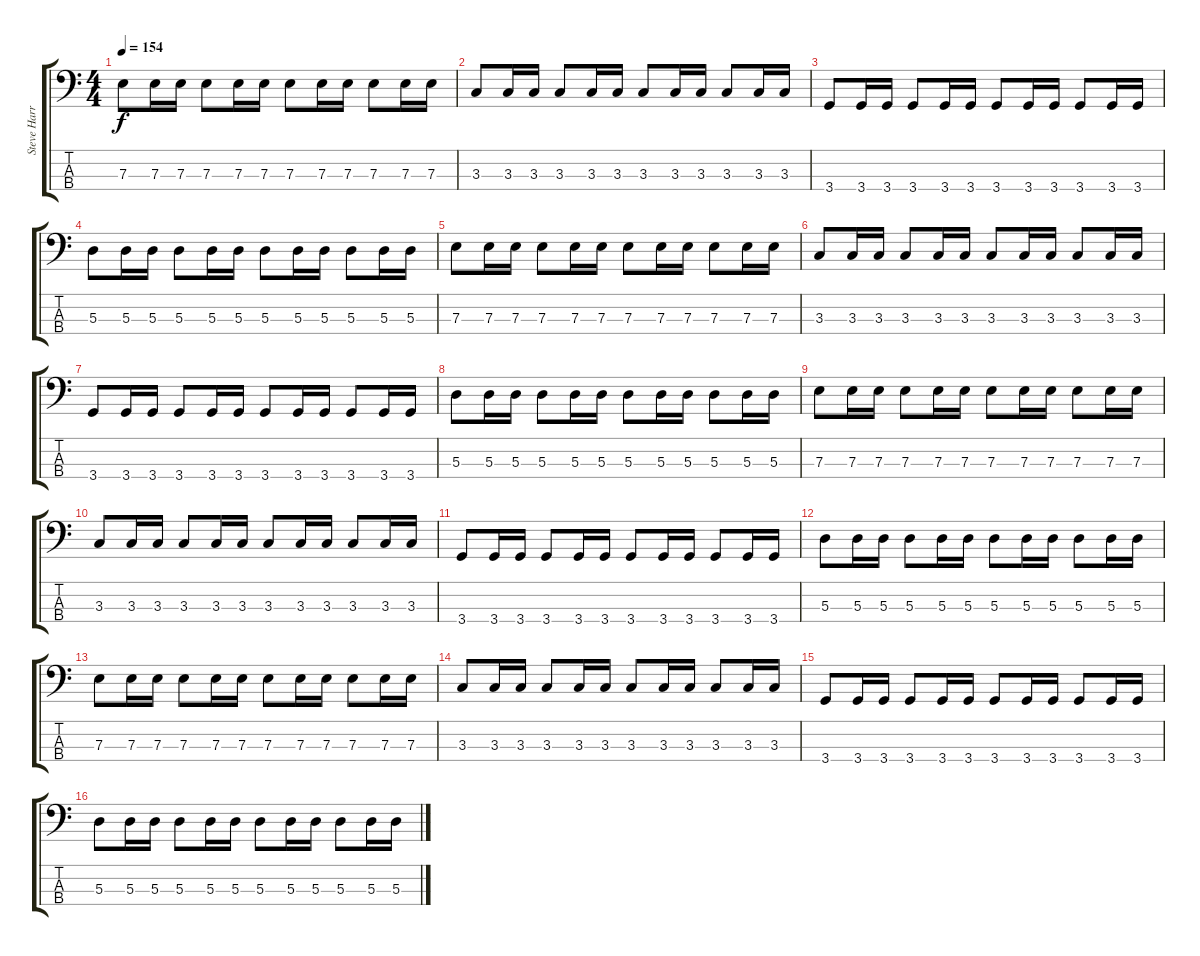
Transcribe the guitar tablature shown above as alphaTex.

\track ("Steve Harris" "Steve Harr") {instrument electricbassfinger}
\staff {score tabs}
\tuning (G2 D2 A1 E1) {hide}
\ts (4 4)
\tempo 154
\clef f4
\ks c
7.3.8{dy f} 7.3.16 7.3.16 7.3.8 7.3.16 7.3.16 7.3.8 7.3.16 7.3.16 7.3.8 7.3.16 7.3.16 |
3.3.8 3.3.16 3.3.16 3.3.8 3.3.16 3.3.16 3.3.8 3.3.16 3.3.16 3.3.8 3.3.16 3.3.16 |
3.4.8 3.4.16 3.4.16 3.4.8 3.4.16 3.4.16 3.4.8 3.4.16 3.4.16 3.4.8 3.4.16 3.4.16 |
5.3.8 5.3.16 5.3.16 5.3.8 5.3.16 5.3.16 5.3.8 5.3.16 5.3.16 5.3.8 5.3.16 5.3.16 |
7.3.8 7.3.16 7.3.16 7.3.8 7.3.16 7.3.16 7.3.8 7.3.16 7.3.16 7.3.8 7.3.16 7.3.16 |
3.3.8 3.3.16 3.3.16 3.3.8 3.3.16 3.3.16 3.3.8 3.3.16 3.3.16 3.3.8 3.3.16 3.3.16 |
3.4.8 3.4.16 3.4.16 3.4.8 3.4.16 3.4.16 3.4.8 3.4.16 3.4.16 3.4.8 3.4.16 3.4.16 |
5.3.8 5.3.16 5.3.16 5.3.8 5.3.16 5.3.16 5.3.8 5.3.16 5.3.16 5.3.8 5.3.16 5.3.16 |
7.3.8 7.3.16 7.3.16 7.3.8 7.3.16 7.3.16 7.3.8 7.3.16 7.3.16 7.3.8 7.3.16 7.3.16 |
3.3.8 3.3.16 3.3.16 3.3.8 3.3.16 3.3.16 3.3.8 3.3.16 3.3.16 3.3.8 3.3.16 3.3.16 |
3.4.8 3.4.16 3.4.16 3.4.8 3.4.16 3.4.16 3.4.8 3.4.16 3.4.16 3.4.8 3.4.16 3.4.16 |
5.3.8 5.3.16 5.3.16 5.3.8 5.3.16 5.3.16 5.3.8 5.3.16 5.3.16 5.3.8 5.3.16 5.3.16 |
7.3.8 7.3.16 7.3.16 7.3.8 7.3.16 7.3.16 7.3.8 7.3.16 7.3.16 7.3.8 7.3.16 7.3.16 |
3.3.8 3.3.16 3.3.16 3.3.8 3.3.16 3.3.16 3.3.8 3.3.16 3.3.16 3.3.8 3.3.16 3.3.16 |
3.4.8 3.4.16 3.4.16 3.4.8 3.4.16 3.4.16 3.4.8 3.4.16 3.4.16 3.4.8 3.4.16 3.4.16 |
5.3.8 5.3.16 5.3.16 5.3.8 5.3.16 5.3.16 5.3.8 5.3.16 5.3.16 5.3.8 5.3.16 5.3.16
